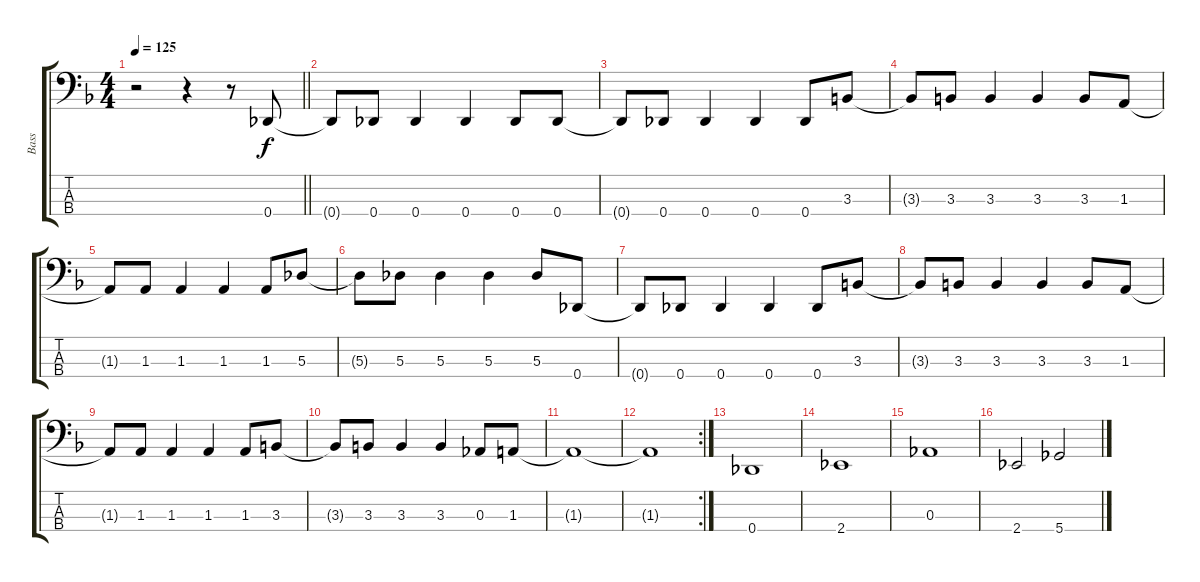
\track ("Bass" "Bass") {instrument electricbasspick}
\staff {score tabs}
\tuning (Gb2 Db2 Ab1 Db1) {hide}
\ts (4 4)
\tempo 125
\clef f4
\barLineRight lightlight
\ks f
r.2{dy f} r.4 r.8 0.4.8 |
\section ("" " ")
0.4{t}.8 0.4.8 0.4.4 0.4.4 0.4.8 0.4.8 |
0.4{t}.8 0.4.8 0.4.4 0.4.4 0.4.8 3.3.8 |
3.3{t}.8 3.3.8 3.3.4 3.3.4 3.3.8 1.3.8 |
1.3{t}.8 1.3.8 1.3.4 1.3.4 1.3.8 5.3.8 |
5.3{t}.8 5.3.8 5.3.4 5.3.4 5.3.8 0.4.8 |
0.4{t}.8 0.4.8 0.4.4 0.4.4 0.4.8 3.3.8 |
3.3{t}.8 3.3.8 3.3.4 3.3.4 3.3.8 1.3.8 |
1.3{t}.8 1.3.8 1.3.4 1.3.4 1.3.8 3.3.8 |
3.3{t}.8 3.3.8 3.3.4 3.3.4 0.3.8 1.3.8 |
1.3{t}.1 |
\rc 2
1.3{t}.1 |
0.4.1 |
2.4.1 |
0.3.1 |
2.4.2 5.4.2
